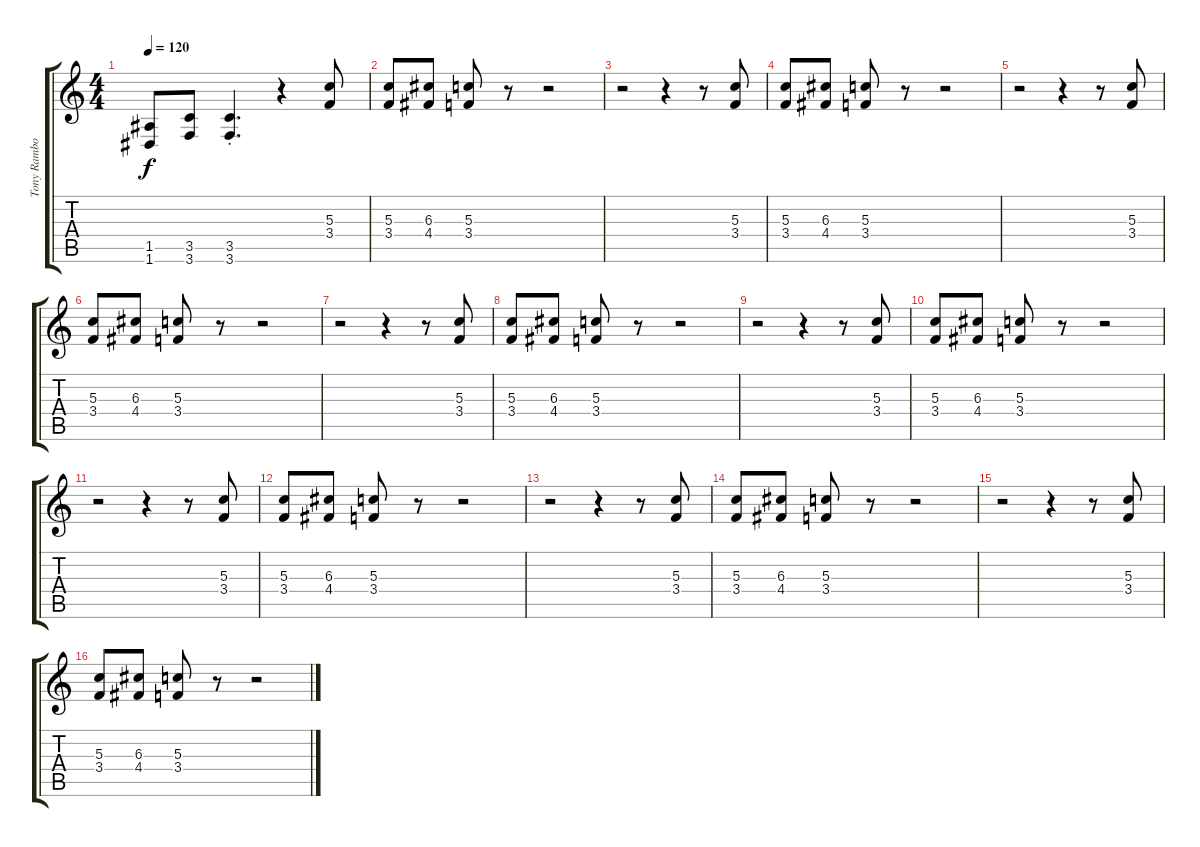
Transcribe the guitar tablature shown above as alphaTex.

\track ("Tony Rambola [Guitar]" "Tony Rambo") {instrument overdrivenguitar}
\staff {score tabs}
\tuning (E4 B3 G3 D3 A2 D2) {hide}
\ts (4 4)
\tempo 120
\clef g2
\ks c
(1.5{t} 1.6{t}).8{dy f} (3.5 3.6).8 (3.5{st} 3.6{st}).4{d} r.4 (5.3 3.4).8 |
(5.3 3.4).8 (6.3 4.4).8 (5.3 3.4).8 r.8 r.2 |
r.2 r.4 r.8 (5.3 3.4).8 |
(5.3 3.4).8 (6.3 4.4).8 (5.3 3.4).8 r.8 r.2 |
r.2 r.4 r.8 (5.3 3.4).8 |
(5.3 3.4).8 (6.3 4.4).8 (5.3 3.4).8 r.8 r.2 |
r.2 r.4 r.8 (5.3 3.4).8 |
(5.3 3.4).8 (6.3 4.4).8 (5.3 3.4).8 r.8 r.2 |
r.2 r.4 r.8 (5.3 3.4).8 |
(5.3 3.4).8 (6.3 4.4).8 (5.3 3.4).8 r.8 r.2 |
r.2 r.4 r.8 (5.3 3.4).8 |
(5.3 3.4).8 (6.3 4.4).8 (5.3 3.4).8 r.8 r.2 |
r.2 r.4 r.8 (5.3 3.4).8 |
(5.3 3.4).8 (6.3 4.4).8 (5.3 3.4).8 r.8 r.2 |
r.2 r.4 r.8 (5.3 3.4).8 |
(5.3 3.4).8 (6.3 4.4).8 (5.3 3.4).8 r.8 r.2
